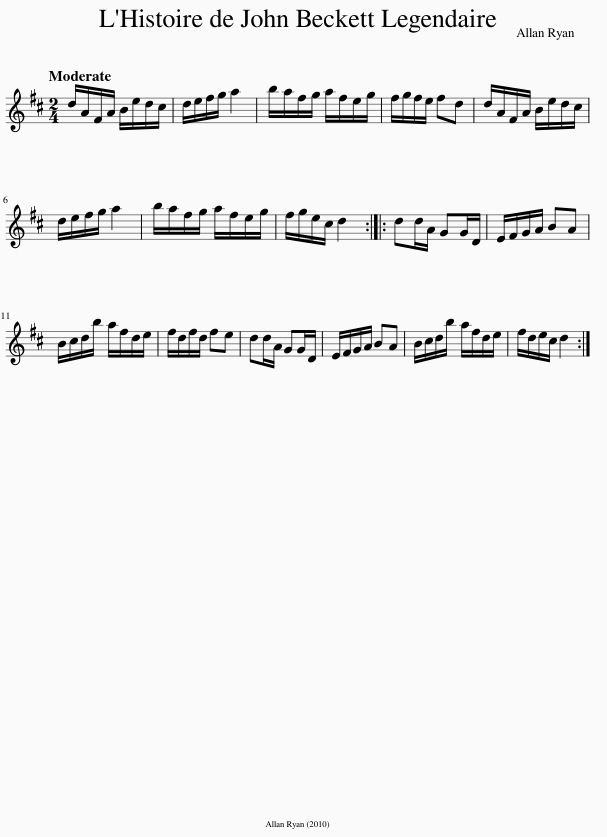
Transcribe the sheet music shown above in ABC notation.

X:1
L:1/8
Q:1/4=112
M:2/4
I:linebreak $
K:D
V:1 treble
V:1
 d/A/F/A/ B/e/d/c/ | d/e/f/g/ a2 | b/a/f/g/ a/f/e/g/ | f/g/f/e/ fd | d/A/F/A/ B/e/d/c/ |$ %5
 d/e/f/g/ a2 | b/a/f/g/ a/f/e/g/ | f/g/e/c/ d2 :: dd/A/ GG/D/ | E/F/G/A/ BA |$ %10
 B/c/d/b/ a/f/d/e/ | f/d/f/d/ fe | dd/A/ GG/D/ | E/F/G/A/ BA | B/c/d/b/ a/f/d/e/ | %15
 f/d/e/c/ d2 :| %16
